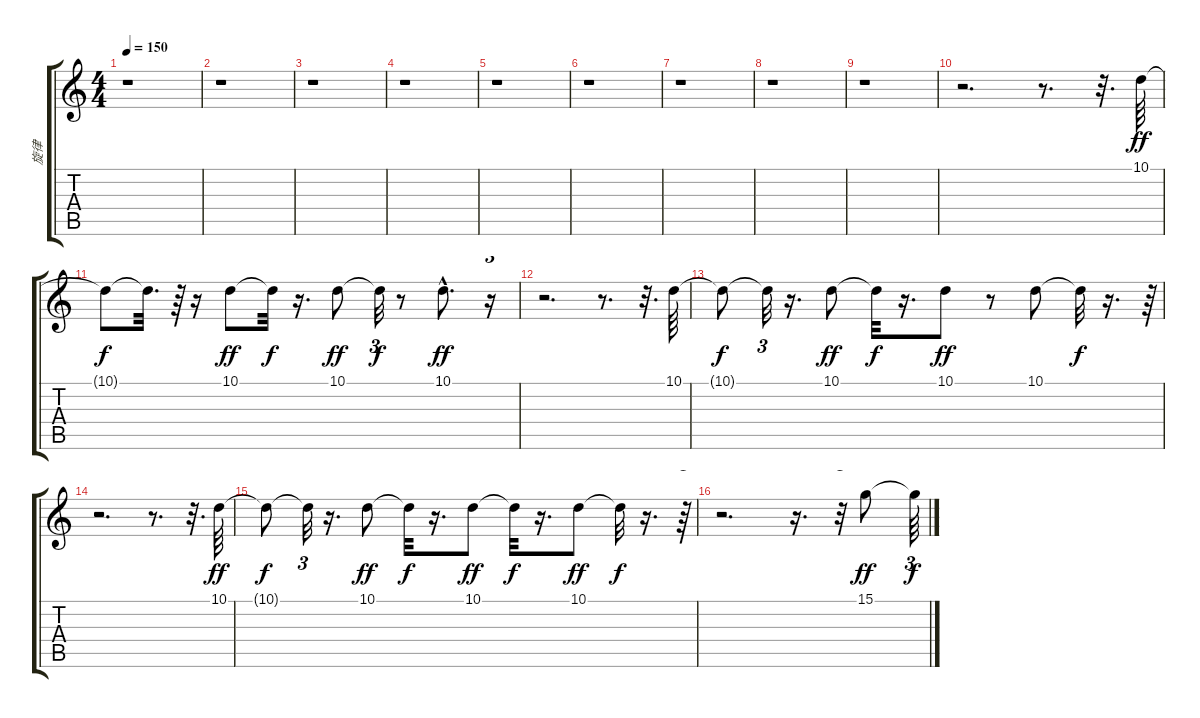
\track ("旋律" "旋律") {instrument lead4chiff}
\staff {score tabs}
\tuning (E4 B3 G3 D3 A2 E2) {hide}
\ts (4 4)
\tempo 150
\clef g2
\ks c
r.1{dy fff} |
r.1 |
r.1 |
r.1 |
r.1 |
r.1 |
r.1 |
r.1 |
r.1 |
r.2{d} r.8{d} r.32{d} 10.1.64{dy ff} |
10.1{t}.8{dy f} 10.1{t}.32{d} r.64 r.16 10.1.8{dy ff} 10.1{t}.32{dy f} r.16{d} 10.1.8{dy ff} 10.1{t}.32{tu (3 2) dy f} r.8 10.1{hac}.8{d dy ff} r.16{tu (3 2)} |
r.2{d} r.8{d} r.32{d} 10.1.64 |
10.1{t}.8{dy f} 10.1{t}.32{tu (3 2)} r.16{d} 10.1.8{dy ff} 10.1{t}.32{dy f} r.16{d} 10.1.8{dy ff} r.8 10.1.8 10.1{t}.32{dy f} r.16{d} r.64{tu (3 2)} |
r.2{d} r.8{d} r.32{d} 10.1.64{dy ff} |
10.1{t}.8{dy f} 10.1{t}.32{tu (3 2)} r.16{d} 10.1.8{dy ff} 10.1{t}.32{dy f} r.16{d} 10.1.8{dy ff} 10.1{t}.32{dy f} r.16{d} 10.1.8{dy ff} 10.1{t}.32{dy f} r.16{d} r.64{tu (3 2)} |
r.2{d} r.16{d} r.32{tu (3 2)} 15.1.8{dy ff} 15.1{t}.64{tu (3 2) dy f}
